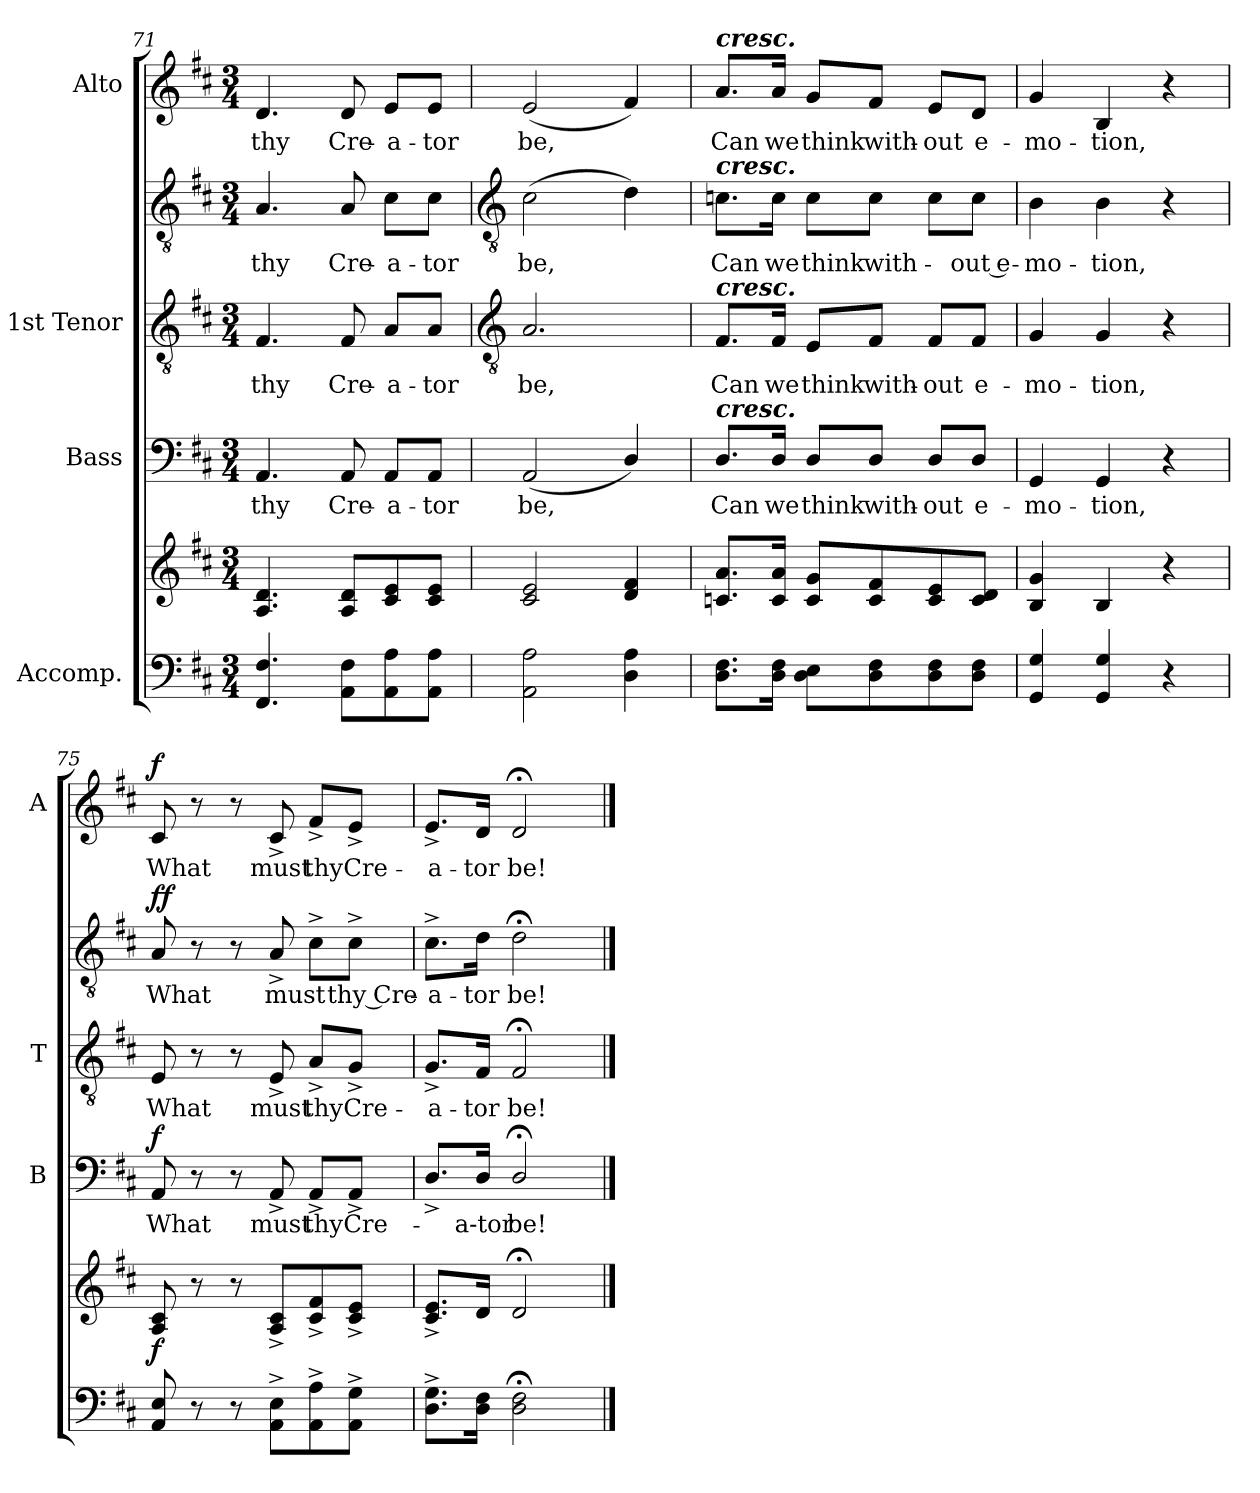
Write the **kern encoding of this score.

**kern	**kern	**dynam	**kern	**text	**dynam	**kern	**text	**kern	**text	**dynam	**kern	**text	**dynam
*part4	*part4	*part4	*part3	*part3	*part3	*part2	*part2	*part2	*part2	*part2	*part1	*part1	*part1
*staff6	*staff5	*staff5/6	*staff4	*staff4	*staff4	*staff3	*staff3	*staff2	*staff2	*staff2/3	*staff1	*staff1	*staff1
*I"Accomp.	*	*	*I"Bass	*	*	*I"1st Tenor	*	*	*	*	*I"Alto	*	*
*	*	*	*I'B	*	*	*I'T	*	*	*	*	*I'A	*	*
*clefF4	*clefG2	*	*clefF4	*	*	*clefGv2	*	*clefGv2	*	*	*clefG2	*	*
*k[f#c#]	*k[f#c#]	*	*k[f#c#]	*	*	*k[f#c#]	*	*k[f#c#]	*	*	*k[f#c#]	*	*
*D:	*D:	*	*D:	*	*	*D:	*	*D:	*	*	*D:	*	*
*M3/4	*M3/4	*	*M3/4	*	*	*M3/4	*	*M3/4	*	*	*M3/4	*	*
=71	=71	=71	=71	=71	=71	=71	=71	=71	=71	=71	=71	=71	=71
!	!	!	!	!LO:LY:b	!	!	!LO:LY:b	!	!LO:LY:b	!	!	!LO:LY:b	!
4.FF# 4.F#	4.A 4.d	.	4.AA	thy	.	4.F#	thy	4.A	thy	.	4.d	thy	.
!	!	!	!	!LO:LY:b	!	!	!LO:LY:b	!	!LO:LY:b	!	!	!LO:LY:b	!
8AA\ 8F#\L	8A 8dL	.	8AA	Cre-	.	8F#	Cre-	8A	Cre-	.	8d	Cre-	.
!	!	!	!	!LO:LY:b	!	!	!LO:LY:b	!	!LO:LY:b	!	!	!LO:LY:b	!
8AA\ 8A\	8c# 8e	.	8AA/L	-a-	.	8A/L	-a-	8c#\L	-a-	.	8e/L	-a-	.
!	!	!	!	!LO:LY:b	!	!	!LO:LY:b	!	!LO:LY:b	!	!	!LO:LY:b	!
8AA\ 8A\J	8c# 8eJ	.	8AA/J	-tor	.	8A/J	-tor	8c#\J	-tor	.	8e/J	-tor	.
!!LO:LB:g=z
=72	=72	=72	=72	=72	=72	=72	=72	=72	=72	=72	=72	=72	=72
*	*	*	*	*	*	*clefGv2	*	*clefGv2	*	*	*	*	*
!	!	!	!	!LO:LY:b	!	!	!LO:LY:b	!	!LO:LY:b	!	!	!LO:LY:b	!
2AA 2A	2c# 2e	.	(<2AA	be,	.	2.A	be,	(>2c#	be,	.	(<2e	be,	.
4D 4A	4d 4f#	.	4D/)	.	.	.	.	4d)	.	.	4f#)	.	.
=73	=73	=73	=73	=73	=73	=73	=73	=73	=73	=73	=73	=73	=73
!	!	!	!	!	!	!	!	!	!	!	!LO:TX:a:Bi:t=cresc.	!	!
!	!	!	!	!	!	!	!	!LO:TX:a:Bi:t=cresc.	!	!	!	!	!
!	!	!	!	!	!	!LO:TX:a:Bi:t=cresc.	!	!	!	!	!	!	!
!	!	!	!LO:TX:a:Bi:t=cresc.	!	!	!	!	!	!	!	!	!	!
!	!	!	!	!LO:LY:b	!	!	!LO:LY:b	!	!LO:LY:b	!	!	!LO:LY:b	!
8.D\ 8.F#\L	8.cn 8.aL	.	8.D/L	Can	.	8.F#/L	-Can	8.cn\L	Can	.	8.a/L	Can	.
!	!	!	!	!LO:LY:b	!	!	!LO:LY:b	!	!LO:LY:b	!	!	!LO:LY:b	!
16D\ 16F#\J	16c 16aJ	.	16D/Jk	we	.	16F#/Jk	we	16c\Jk	we	.	16a/Jk	we	.
!	!	!	!	!LO:LY:b	!	!	!LO:LY:b	!	!LO:LY:b	!	!	!LO:LY:b	!
8D\ 8E\L	8c 8gL	.	8D/L	think	.	8E/L	think	8c\L	think	.	8g/L	think	.
!	!	!	!	!LO:LY:b	!	!	!LO:LY:b	!	!LO:LY:b	!	!	!LO:LY:b	!
8D\ 8F#\	8c 8f#	.	8D/J	with-	.	8F#/J	with-	8c\J	with-	.	8f#/J	with-	.
!	!	!	!	!LO:LY:b	!	!	!LO:LY:b	!	!	!	!	!LO:LY:b	!
8D\ 8F#\	8c 8e	.	8D/L	-out	.	8F#/L	-out	8c\L	.	.	8e/L	-out	.
!	!	!	!	!LO:LY:b	!	!	!LO:LY:b	!	!LO:LY:b	!	!	!LO:LY:b	!
8D\ 8F#\J	8c 8dJ	.	8D/J	e-	.	8F#/J	e-	8c\J	-out e-	.	8d/J	e-	.
=74	=74	=74	=74	=74	=74	=74	=74	=74	=74	=74	=74	=74	=74
!	!	!	!	!LO:LY:b	!	!	!LO:LY:b	!	!LO:LY:b	!	!	!LO:LY:b	!
4GG 4G	4B 4g	.	4GG	-mo-	.	4G	mo-	4B	-mo-	.	4g	-mo-	.
!	!	!	!	!LO:LY:b	!	!	!LO:LY:b	!	!LO:LY:b	!	!	!LO:LY:b	!
4GG 4G	4B	.	4GG	-tion,	.	4G	-tion,	4B	-tion,	.	4B	-tion,	.
4r	4r	.	4r	.	.	4r	.	4r	.	.	4r	.	.
=75	=75	=75	=75	=75	=75	=75	=75	=75	=75	=75	=75	=75	=75
!	!	!LO:DY:b	!	!LO:LY:b	!LO:DY:b	!	!LO:LY:b	!	!LO:LY:b	!LO:DY:b=2	!	!LO:LY:b	!
!	!	!	!	!	!	!	!	!	!	!LO:DY:n=1:b	!	!	!LO:DY:b
8AA 8E	8A 8c#	f	8AA	What	f	8E	-What	8A	What	f f	8c#	What	f
8r	8r	.	8r	.	.	8r	.	8r	.	.	8r	.	.
8r	8r	.	8r	.	.	8r	.	8r	.	.	8r	.	.
!	!	!	!	!LO:LY:b	!	!	!LO:LY:b	!	!LO:LY:b	!	!	!LO:LY:b	!
8AA\^ 8E\^L	8A^ 8c#^L	.	8AA^	must	.	8E^	must	8A^	must	.	8c#^	must	.
!	!	!	!	!LO:LY:b	!	!	!LO:LY:b	!	!	!	!	!LO:LY:b	!
8AA\^ 8A\^	8c#^ 8f#^	.	8AA^/L	thy	.	8A^/L	thy	8c#^\L	.	.	8f#^/L	thy	.
!	!	!	!	!LO:LY:b	!	!	!LO:LY:b	!	!LO:LY:b	!	!	!LO:LY:b	!
8AA\^ 8G\^J	8c#^ 8e^J	.	8AA^/J	Cre-	.	8G^/J	Cre-	8c#^\J	thy Cre-	.	8e^/J	Cre-	.
=76	=76	=76	=76	=76	=76	=76	=76	=76	=76	=76	=76	=76	=76
!	!	!	!	!	!	!	!LO:LY:b	!	!LO:LY:b	!	!	!LO:LY:b	!
8.D\^ 8.G\^L	8.c#^ 8.e^L	.	8.D^/L	.	.	8.G^/L	a-	8.c#^\L	-a-	.	8.e^/L	-a-	.
!	!	!	!	!LO:LY:b	!	!	!LO:LY:b	!	!LO:LY:b	!	!	!LO:LY:b	!
16D\ 16F#\J	16dJ	.	16D/Jk	-a-tor	.	16F#/Jk	-tor	16d\Jk	-tor	.	16d/Jk	-tor	.
!	!	!	!	!LO:LY:b	!	!	!LO:LY:b	!	!LO:LY:b	!	!	!LO:LY:b	!
2D\;< 2F#\;<	2d;<	.	2D;</	be!	.	2F#;<	be!	2d;<	be!	.	2d;<	be!	.
==	==	==	==	==	==	==	==	==	==	==	==	==	==
*-	*-	*-	*-	*-	*-	*-	*-	*-	*-	*-	*-	*-	*-
